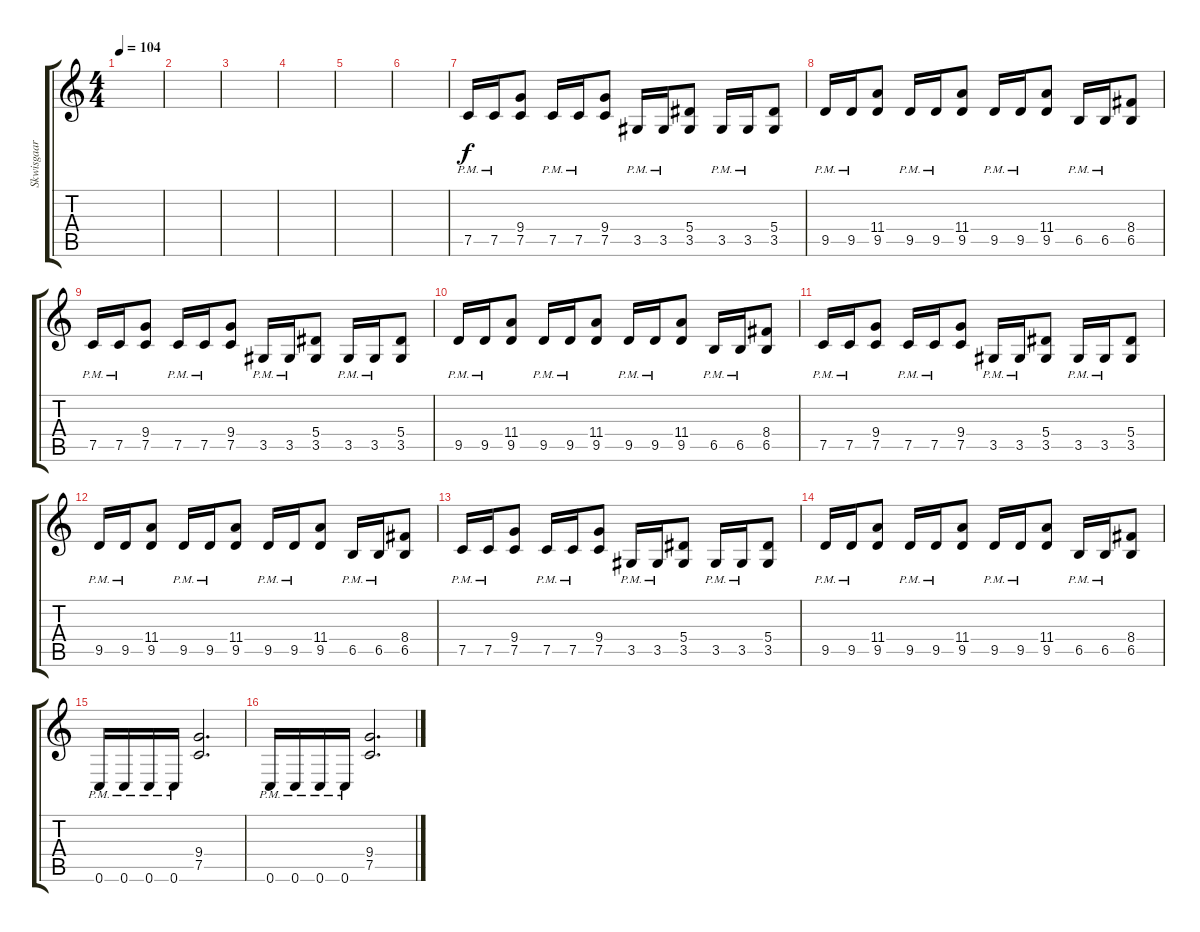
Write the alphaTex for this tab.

\track ("Skwisgaar" "Skwisgaar") {instrument distortionguitar}
\staff {score tabs}
\tuning (C4 G3 Eb3 Bb2 F2 C2) {hide}
\ts (4 4)
\tempo 104
\clef g2
\ks c
|
|
|
|
|
|
7.5{pm}.16{balance 8} 7.5{pm}.16 (9.4 7.5).8 7.5{pm}.16 7.5{pm}.16 (9.4 7.5).8 3.5{pm}.16 3.5{pm}.16 (5.4 3.5).8 3.5{pm}.16 3.5{pm}.16 (5.4 3.5).8 |
9.5{pm}.16 9.5{pm}.16 (11.4 9.5).8 9.5{pm}.16 9.5{pm}.16 (11.4 9.5).8 9.5{pm}.16 9.5{pm}.16 (11.4 9.5).8 6.5{pm}.16 6.5{pm}.16 (8.4 6.5).8 |
7.5{pm}.16 7.5{pm}.16 (9.4 7.5).8 7.5{pm}.16 7.5{pm}.16 (9.4 7.5).8 3.5{pm}.16 3.5{pm}.16 (5.4 3.5).8 3.5{pm}.16 3.5{pm}.16 (5.4 3.5).8 |
9.5{pm}.16 9.5{pm}.16 (11.4 9.5).8 9.5{pm}.16 9.5{pm}.16 (11.4 9.5).8 9.5{pm}.16 9.5{pm}.16 (11.4 9.5).8 6.5{pm}.16 6.5{pm}.16 (8.4 6.5).8 |
7.5{pm}.16 7.5{pm}.16 (9.4 7.5).8 7.5{pm}.16 7.5{pm}.16 (9.4 7.5).8 3.5{pm}.16 3.5{pm}.16 (5.4 3.5).8 3.5{pm}.16 3.5{pm}.16 (5.4 3.5).8 |
9.5{pm}.16 9.5{pm}.16 (11.4 9.5).8 9.5{pm}.16 9.5{pm}.16 (11.4 9.5).8 9.5{pm}.16 9.5{pm}.16 (11.4 9.5).8 6.5{pm}.16 6.5{pm}.16 (8.4 6.5).8 |
7.5{pm}.16 7.5{pm}.16 (9.4 7.5).8 7.5{pm}.16 7.5{pm}.16 (9.4 7.5).8 3.5{pm}.16 3.5{pm}.16 (5.4 3.5).8 3.5{pm}.16 3.5{pm}.16 (5.4 3.5).8 |
9.5{pm}.16 9.5{pm}.16 (11.4 9.5).8 9.5{pm}.16 9.5{pm}.16 (11.4 9.5).8 9.5{pm}.16 9.5{pm}.16 (11.4 9.5).8 6.5{pm}.16 6.5{pm}.16 (8.4 6.5).8 |
0.6{pm}.16 0.6{pm}.16 0.6{pm}.16 0.6{pm}.16 (9.4 7.5).2{d} |
0.6{pm}.16 0.6{pm}.16 0.6{pm}.16 0.6{pm}.16 (9.4 7.5).2{d}
